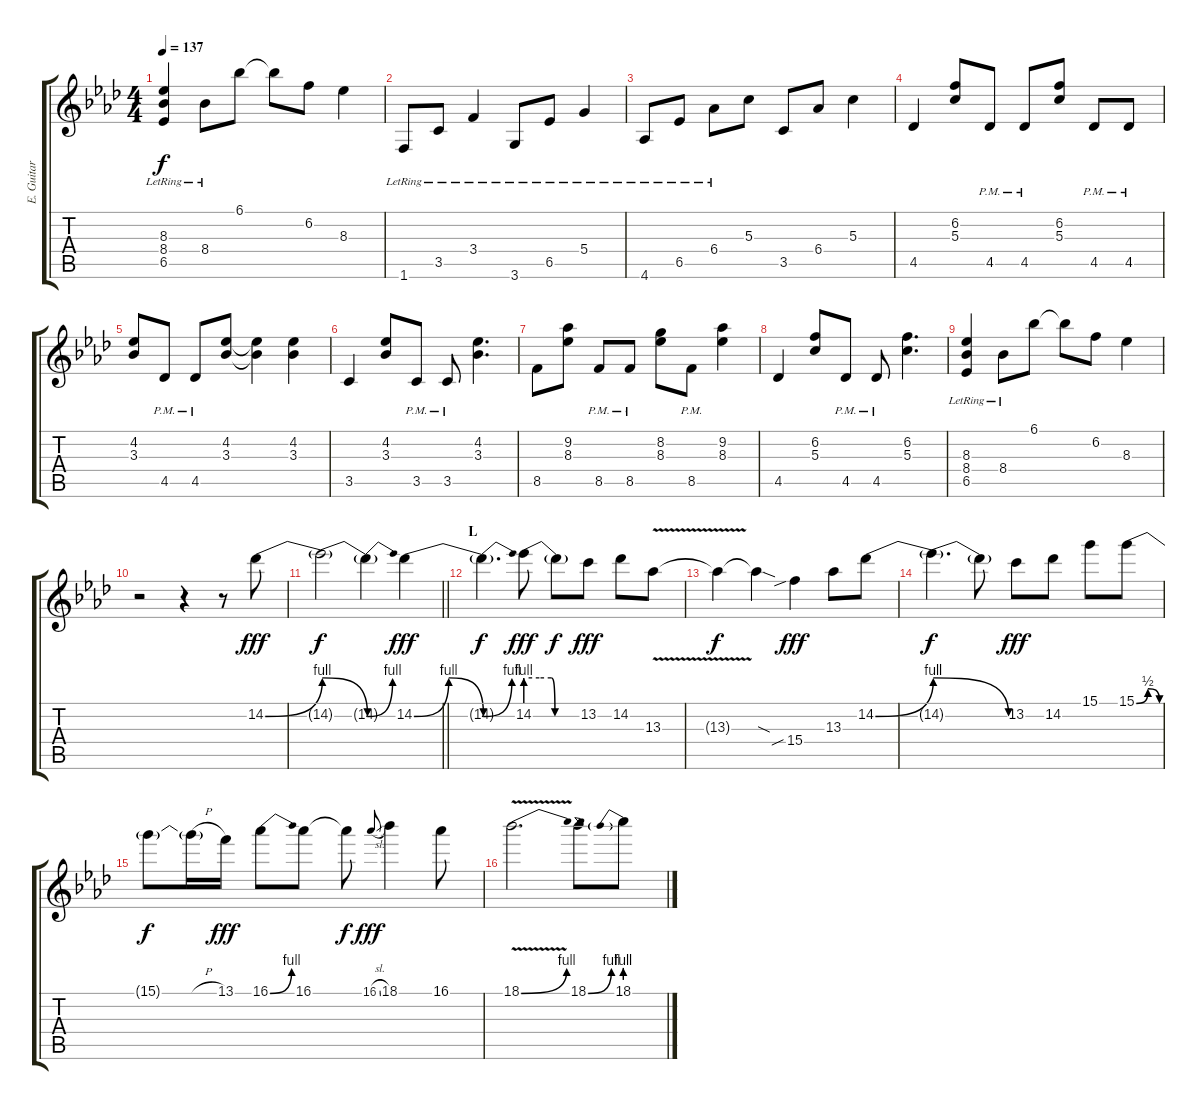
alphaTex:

\track ("E. Guitar I" "E. Guitar ") {instrument overdrivenguitar}
\staff {score tabs}
\tuning (E4 B3 G3 D3 A2 E2) {hide}
\ts (4 4)
\tempo 137
\clef g2
\ks ab
(8.3{lr} 8.4{lr} 6.5{lr}).4{dy f} 8.4{lr}.8 6.1.8 6.1{t}.8 6.2.8 8.3.4 |
1.6{lr}.8 3.5{lr}.8 3.4{lr}.4 3.6{lr}.8 6.5{lr}.8 5.4{lr}.4 |
4.6{lr}.8 6.5{lr}.8 6.4{lr}.8 5.3.8 3.5.8 6.4.8 5.3.4 |
4.5.4 (6.2 5.3).8 4.5{pm}.8 4.5{pm}.8 (6.2 5.3).8 4.5{pm}.8 4.5{pm}.8 |
(4.2 3.3).8 4.5{pm}.8 4.5{pm}.8 (4.2 3.3).8 (4.2{t} 3.3{t}).4 (4.2 3.3).4 |
3.5.4 (4.2 3.3).8 3.5{pm}.8 3.5{pm}.8 (4.2 3.3).4{d} |
8.5.8 (9.2 8.3).8 8.5{pm}.8 8.5{pm}.8 (8.2 8.3).8 8.5{pm}.8 (9.2 8.3).4 |
4.5.4 (6.2 5.3).8 4.5{pm}.8 4.5{pm}.8 (6.2 5.3).4{d} |
(8.3{lr} 8.4{lr} 6.5{lr}).4 8.4{lr}.8 6.1.8 6.1{t}.8 6.2.8 8.3.4 |
r.2 r.4 r.8 14.2{be (bend 0 0 60 4)}.8{dy fff} |
\barLineRight lightlight
14.2{be (release 0 4 60 0) t}.2{dy f} 14.2{be (bend 0 0 60 4) t}.4 14.2{be (bendrelease 0 0 10 4 20 4 60 0)}.4{dy fff} |
\section ("" "L")
14.2{be (bend 0 0 60 4) t}.4{d dy f} 14.2{be (custom 0 4 15 4 28 4 32 0 60 0)}.8{dy fff} 14.2{t}.8{dy f} 13.2.8{dy fff} 14.2.8 13.3{v}.8 |
13.3{t}.4{dy f} 13.3{sod t}.4 15.4{sib}.4{dy fff} 13.3.8 14.2{be (bend 0 0 60 4)}.8 |
14.2{be (release 0 4 60 0) t}.4{d dy f} 14.2{t}.8 13.2.8{dy fff} 14.2.8 15.1.8 15.1{be (bendrelease 0 0 30 2 30 2 60 0)}.8 |
15.1{t}.8{dy f} 15.1{h t}.16 13.1.16{dy fff} 16.1{be (bend 0 0 60 4)}.8 16.1.8 16.1{t}.8{dy f} 16.1{sl}.8{gr onbeat dy fff} 18.1.4 16.1.8 |
18.1{be (bend 0 0 60 4) v}.2{d} 18.1{be (bend 0 0 60 4)}.8 18.1{be (prebend 0 4 60 4)}.8
